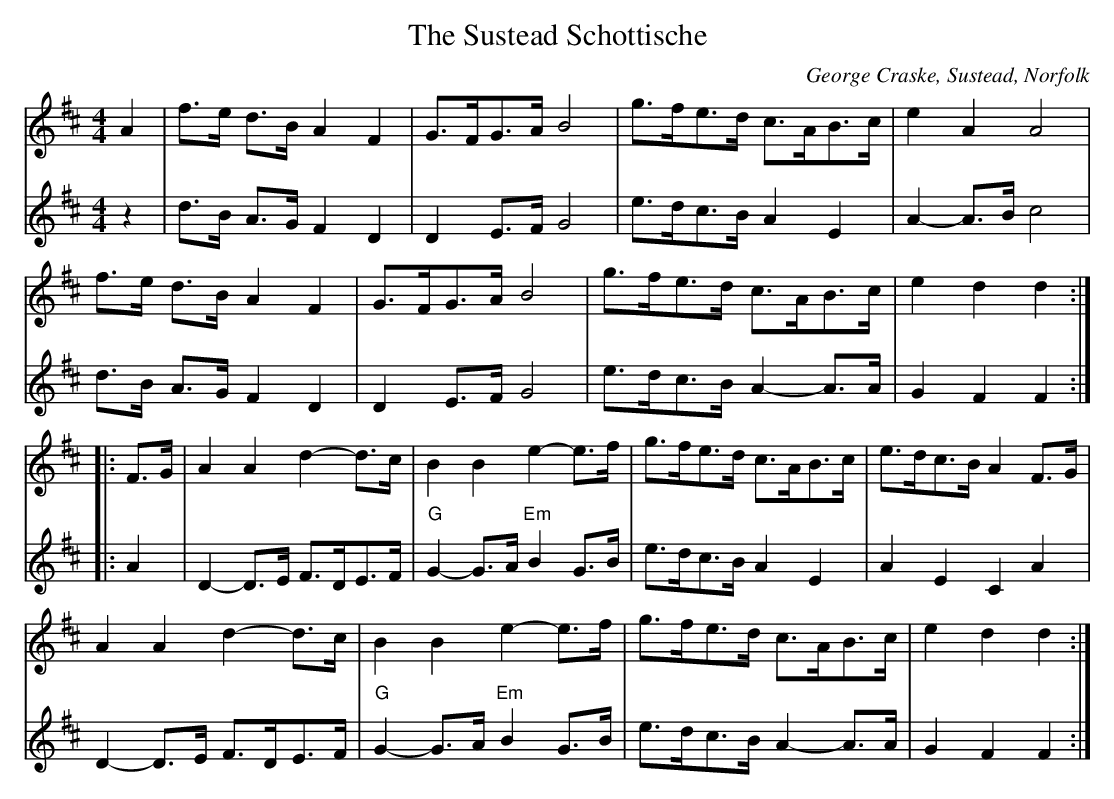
X:1
T: The Sustead Schottische
O: George Craske, Sustead, Norfolk
M: 4/4
L: 1/8
K: D
V:1
V:2
V:1
A2 | f>e d>B A2 F2 | G>FG>A B4 |g>fe>d c>AB>c | e2 A2 A4 |
f>e d>B A2 F2 | G>FG>A B4 |g>fe>d c>AB>c | e2 d2 d2 ::
F>G | A2A2 d2-d>c| B2B2 e2-e>f | g>fe>d c>AB>c | e>dc>B A2 F>G |
A2A2 d2-d>c| B2B2 e2-e>f | g>fe>d c>AB>c | e2 d2 d2 :|
V:2
z2 | d>B A>G F2D2 | D2E>F G4 | e>dc>B A2E2 | A2-A>B c4 |
d>B A>G F2D2 | D2 E>F G4 | e>dc>B A2-A>A |G2F2 F2 ::
A2| D2-D>E F>DE>F |"G"G2-G>A "Em"B2G>B |e>dc>B A2E2| A2E2C2A2 |
D2-D>E F>DE>F |"G"G2-G>A "Em"B2G>B |e>dc>B A2-A>A |G2F2 F2 :|
